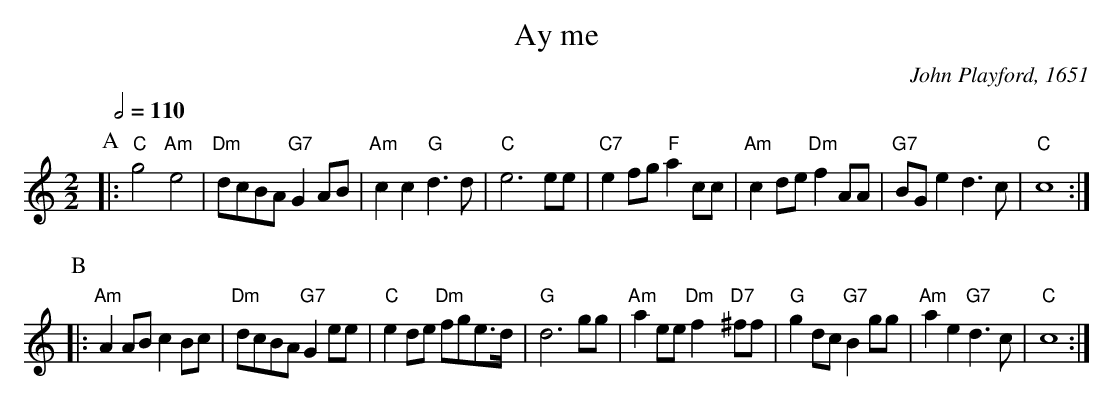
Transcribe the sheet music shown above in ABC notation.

X:1
T:Ay me
C:John Playford, 1651
Q:1/2=110
M:2/2
L:1/8
K:C
P:A
|: "C"g4 "Am"e4 | "Dm"dcBA "G7"G2AB | "Am"c2c2 "G"d3d | "C"e6 ee |\
"C7"e2fg "F"a2cc | "Am"c2de "Dm"f2AA | "G7"BGe2 d3c | "C"c8 :|
P:B
|: "Am"A2AB c2Bc | "Dm"dcBA "G7"G2 ee | "C"e2de "Dm"fge>d | "G"d6 gg |\
"Am"a2ee "Dm"f2"D7"^ff | "G"g2dc "G7"B2gg | "Am"a2e2 "G7"d3c | "C"c8 :|
